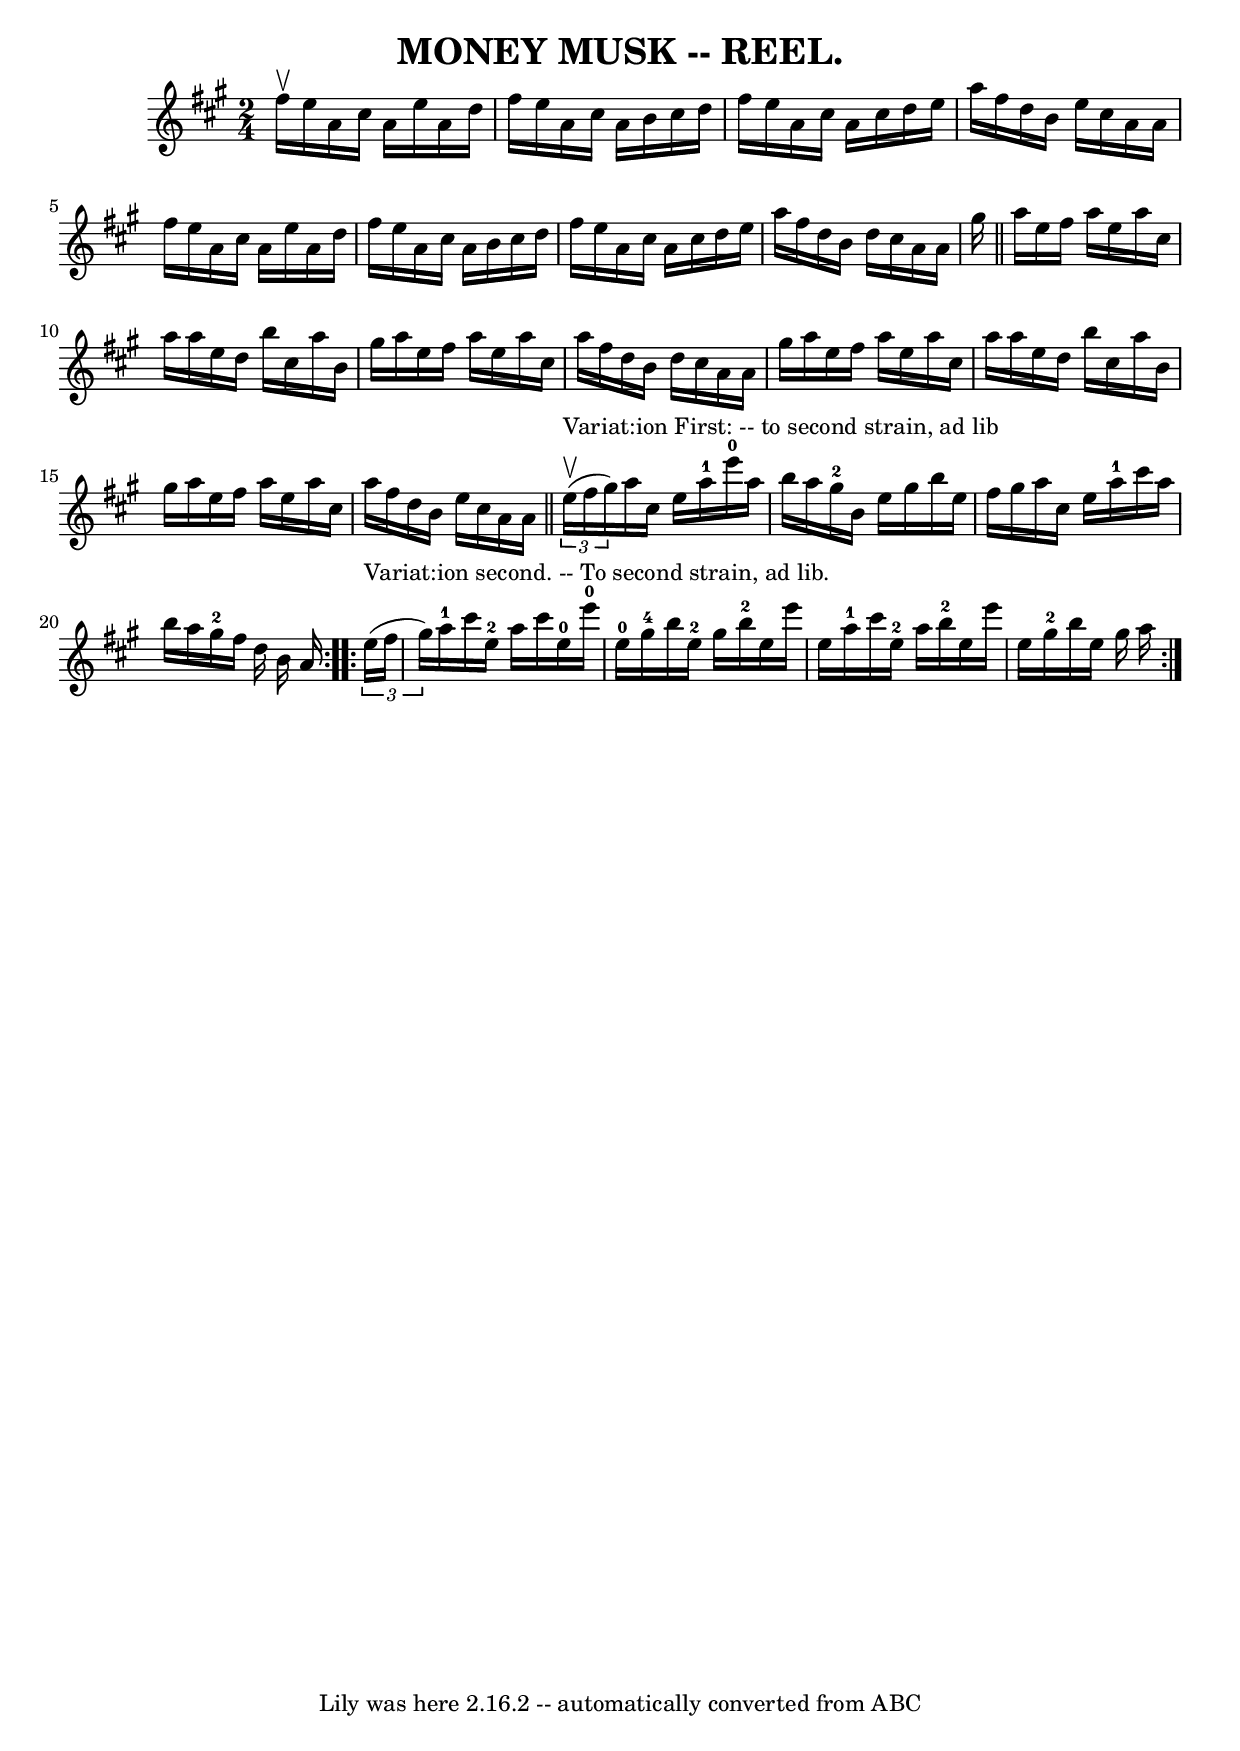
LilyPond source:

\version "2.7.40"
\include "Mammoth.ily"
\header {
	crossRefNumber = "6"
	footnotes = ""
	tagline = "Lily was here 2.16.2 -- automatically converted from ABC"
	title = "MONEY MUSK -- REEL."
}
voicedefault =  {


\time 2/4 \key a \major fis''16^\upbow |
 e''16 a'16 cis''16   
 a'16 e''16 a'16 d''16 fis''16  |
 e''16 a'16 cis''16 
 a'16 b'16 cis''16 d''16 fis''16  |
 e''16 a'16    
cis''16 a'16 cis''16 d''16 e''16 a''16  |
 fis''16    
d''16 b'16 e''16 cis''16 a'16 a'16 fis''16  |
     
e''16 a'16 cis''16 a'16 e''16 a'16 d''16 fis''16  |
 
 e''16 a'16 cis''16 a'16 b'16 cis''16 d''16 fis''16  
|
 e''16 a'16 cis''16 a'16 cis''16 d''16 e''16    
a''16  |
 fis''16 d''16 b'16 d''16 cis''16 a'16 a'16  
 gis''16  \bar "||" a''16 e''16 fis''16 a''16 e''16 a''16   
 cis''16 a''16  |
 a''16 e''16 d''16 b''16 cis''16    
a''16 b'16 gis''16  |
 a''16 e''16 fis''16 a''16    
e''16 a''16 cis''16 a''16  |
 fis''16 d''16 b'16    
d''16 cis''16 a'16 a'16 gis''16  |
 a''16 e''16    
fis''16 a''16 e''16 a''16 cis''16 a''16  |
 a''16    
e''16 d''16 b''16 cis''16 a''16 b'16 gis''16  |
   
a''16 e''16 fis''16 a''16 e''16 a''16 cis''16 a''16  
|
 fis''16 d''16 b'16 e''16 cis''16 a'16 a'16  
\bar "||"     \repeat volta 2 {   \times 2/3 { e''16 
^"Variat:ion First: -- to second strain, ad lib"^\upbow(fis''16 gis''16  
-) } |
 a''16 cis''16 e''16 a''16-1 e'''16-0   
a''16 b''16 a''16  |
 gis''16-2 b'16 e''16 gis''16    
b''16 e''16 fis''16 gis''16  |
 a''16 cis''16 e''16    
a''16-1 cis'''16 a''16 b''16 a''16  |
 gis''16-2   
fis''16 d''16 b'16 a'16  }     \repeat volta 2 {   \times 2/3 {   
e''16^"Variat:ion second. -- To second strain, ad lib."(fis''16 gis''16  
-) } |
 a''16-1 cis'''16 e''16-2 a''16 cis'''16    
e''16-0 e'''16-0 e''16-0 |
 gis''16-4 b''16 e''16 
-2 gis''16 b''16-2 e''16 e'''16 e''16  |
 a''16 
-1 cis'''16 e''16-2 a''16 b''16-2 e''16 e'''16    
e''16  |
 gis''16-2 b''16 e''16 gis''16 a''16  }   
}

\score{
    <<

	\context Staff="default"
	{
	    \voicedefault 
	}

    >>
	\layout {
	}
	\midi {}
}
